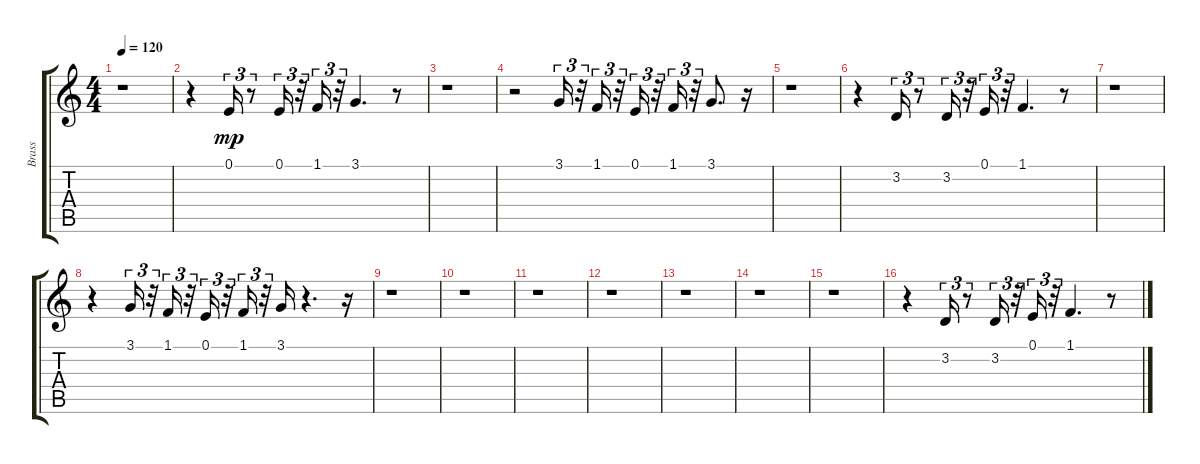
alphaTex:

\track ("Brass" "Brass") {instrument tuba}
\staff {score tabs}
\tuning (E4 B3 G3 D3 A2 E2) {hide}
\ts (4 4)
\tempo 120
\clef g2
\ks c
r.1{dy mp} |
r.4 0.1.16{tu (3 2)} r.8{tu (3 2)} 0.1.16{tu (3 2)} r.32{tu (3 2)} 1.1.16{tu (3 2)} r.32{tu (3 2)} 3.1.4{d} r.8 |
r.1 |
r.2 3.1.16{tu (3 2)} r.32{tu (3 2)} 1.1.16{tu (3 2)} r.32{tu (3 2)} 0.1.16{tu (3 2)} r.32{tu (3 2)} 1.1.16{tu (3 2)} r.32{tu (3 2)} 3.1.8{d} r.16 |
r.1 |
r.4 3.2.16{tu (3 2)} r.8{tu (3 2)} 3.2.16{tu (3 2)} r.32{tu (3 2)} 0.1.16{tu (3 2)} r.32{tu (3 2)} 1.1.4{d} r.8 |
r.1 |
r.4 3.1.16{tu (3 2)} r.32{tu (3 2)} 1.1.16{tu (3 2)} r.32{tu (3 2)} 0.1.16{tu (3 2)} r.32{tu (3 2)} 1.1.16{tu (3 2)} r.32{tu (3 2)} 3.1.16 r.4{d} r.16 |
r.1 |
r.1 |
r.1 |
r.1 |
r.1 |
r.1 |
r.1 |
r.4 3.2.16{tu (3 2)} r.8{tu (3 2)} 3.2.16{tu (3 2)} r.32{tu (3 2)} 0.1.16{tu (3 2)} r.32{tu (3 2)} 1.1.4{d} r.8
